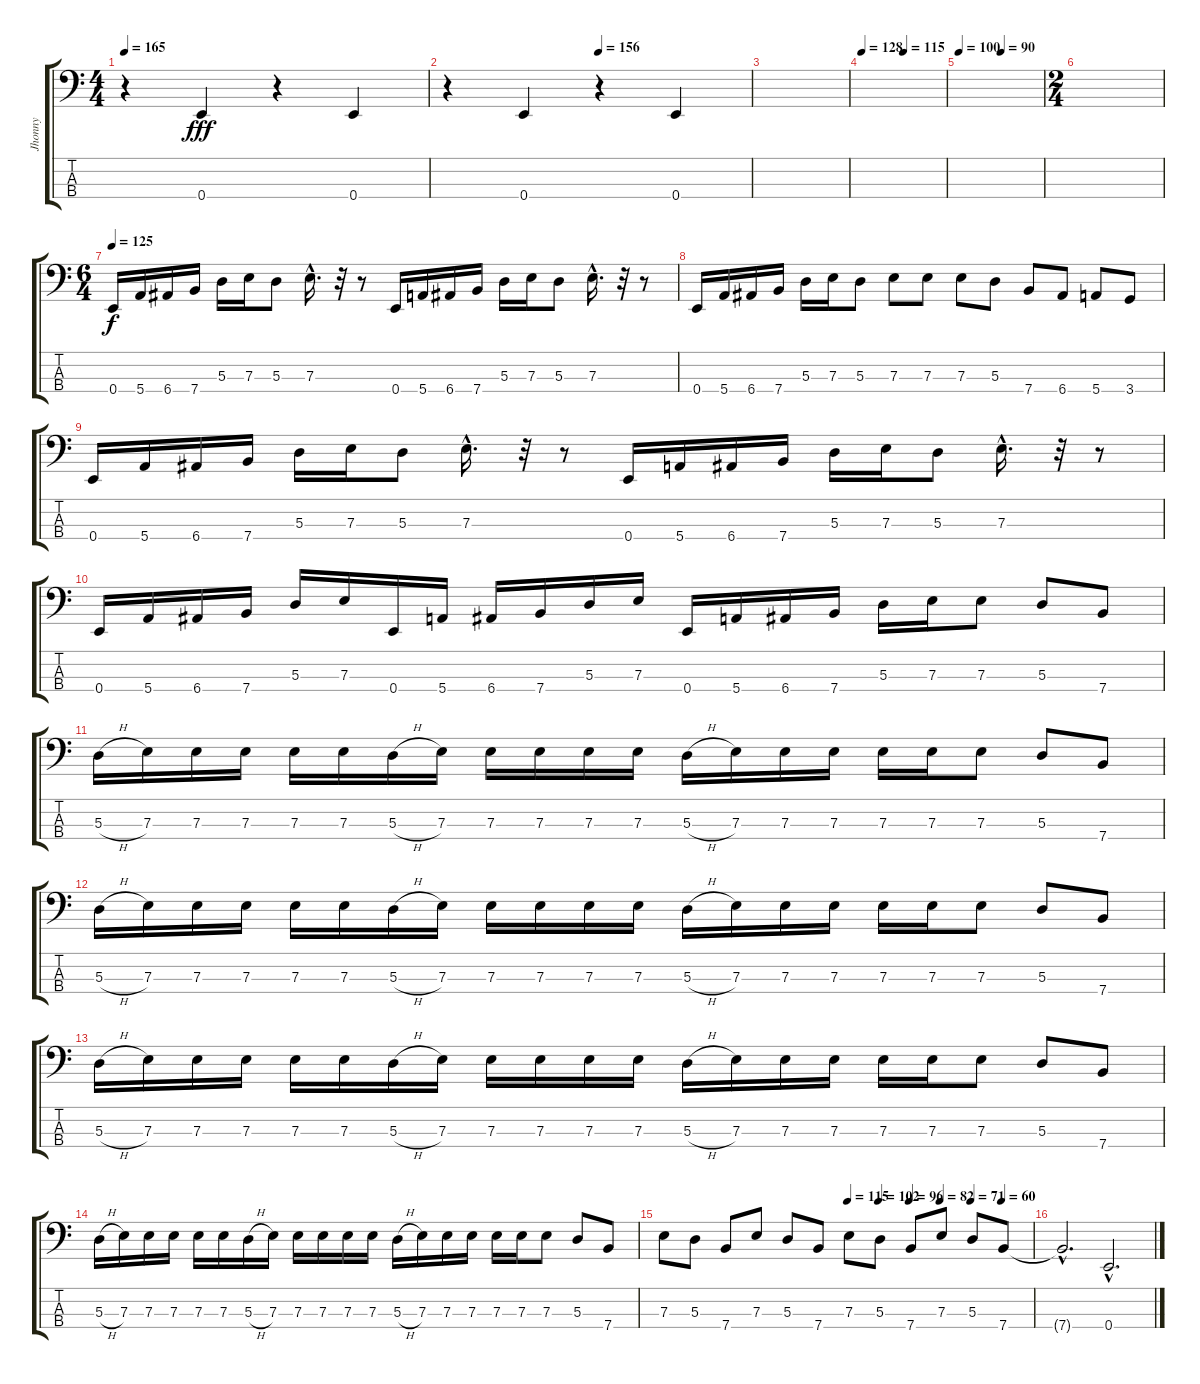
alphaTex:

\track ("Jhonny" "Jhonny") {instrument electricbassfinger}
\staff {score tabs}
\tuning (G2 D2 A1 E1) {hide}
\ts (4 4)
\tempo 165
\clef f4
\ks c
r.4{dy fff} 0.4.4 r.4 0.4.4 |
\tempo (156 0.5)
r.4 0.4.4 r.4 0.4.4 |
|
\tempo 128
\tempo (115 0.5)
|
\tempo 100
\tempo (90 0.5)
|
\ts (2 4)
|
\ts (6 4)
\tempo 125
0.4.16{dy f} 5.4.16 6.4.16 7.4.16 5.3.16 7.3.16 5.3.8 7.3{hac}.16{d} r.32 r.8 0.4.16 5.4.16 6.4.16 7.4.16 5.3.16 7.3.16 5.3.8 7.3{hac}.16{d} r.32 r.8 |
0.4.16 5.4.16 6.4.16 7.4.16 5.3.16 7.3.16 5.3.8 7.3.8 7.3.8 7.3.8 5.3.8 7.4.8 6.4.8 5.4.8 3.4.8 |
0.4.16 5.4.16 6.4.16 7.4.16 5.3.16 7.3.16 5.3.8 7.3{hac}.16{d} r.32 r.8 0.4.16 5.4.16 6.4.16 7.4.16 5.3.16 7.3.16 5.3.8 7.3{hac}.16{d} r.32 r.8 |
0.4.16 5.4.16 6.4.16 7.4.16 5.3.16 7.3.16 0.4.16 5.4.16 6.4.16 7.4.16 5.3.16 7.3.16 0.4.16 5.4.16 6.4.16 7.4.16 5.3.16 7.3.16 7.3.8 5.3.8 7.4.8 |
5.3{h}.16 7.3.16 7.3.16 7.3.16 7.3.16 7.3.16 5.3{h}.16 7.3.16 7.3.16 7.3.16 7.3.16 7.3.16 5.3{h}.16 7.3.16 7.3.16 7.3.16 7.3.16 7.3.16 7.3.8 5.3.8 7.4.8 |
5.3{h}.16 7.3.16 7.3.16 7.3.16 7.3.16 7.3.16 5.3{h}.16 7.3.16 7.3.16 7.3.16 7.3.16 7.3.16 5.3{h}.16 7.3.16 7.3.16 7.3.16 7.3.16 7.3.16 7.3.8 5.3.8 7.4.8 |
5.3{h}.16 7.3.16 7.3.16 7.3.16 7.3.16 7.3.16 5.3{h}.16 7.3.16 7.3.16 7.3.16 7.3.16 7.3.16 5.3{h}.16 7.3.16 7.3.16 7.3.16 7.3.16 7.3.16 7.3.8 5.3.8 7.4.8 |
5.3{h}.16 7.3.16 7.3.16 7.3.16 7.3.16 7.3.16 5.3{h}.16 7.3.16 7.3.16 7.3.16 7.3.16 7.3.16 5.3{h}.16 7.3.16 7.3.16 7.3.16 7.3.16 7.3.16 7.3.8 5.3.8 7.4.8 |
\tempo (115 0.5)
\tempo (102 0.5833333333333334)
\tempo (96 0.6666666666666666)
\tempo (82 0.75)
\tempo (71 0.8333333333333334)
\tempo (60 0.9166666666666666)
7.3.8 5.3.8 7.4.8 7.3.8 5.3.8 7.4.8 7.3.8 5.3.8 7.4.8 7.3.8 5.3.8 7.4.8 |
7.4{hac t}.2{d} 0.4{hac}.2{d}
